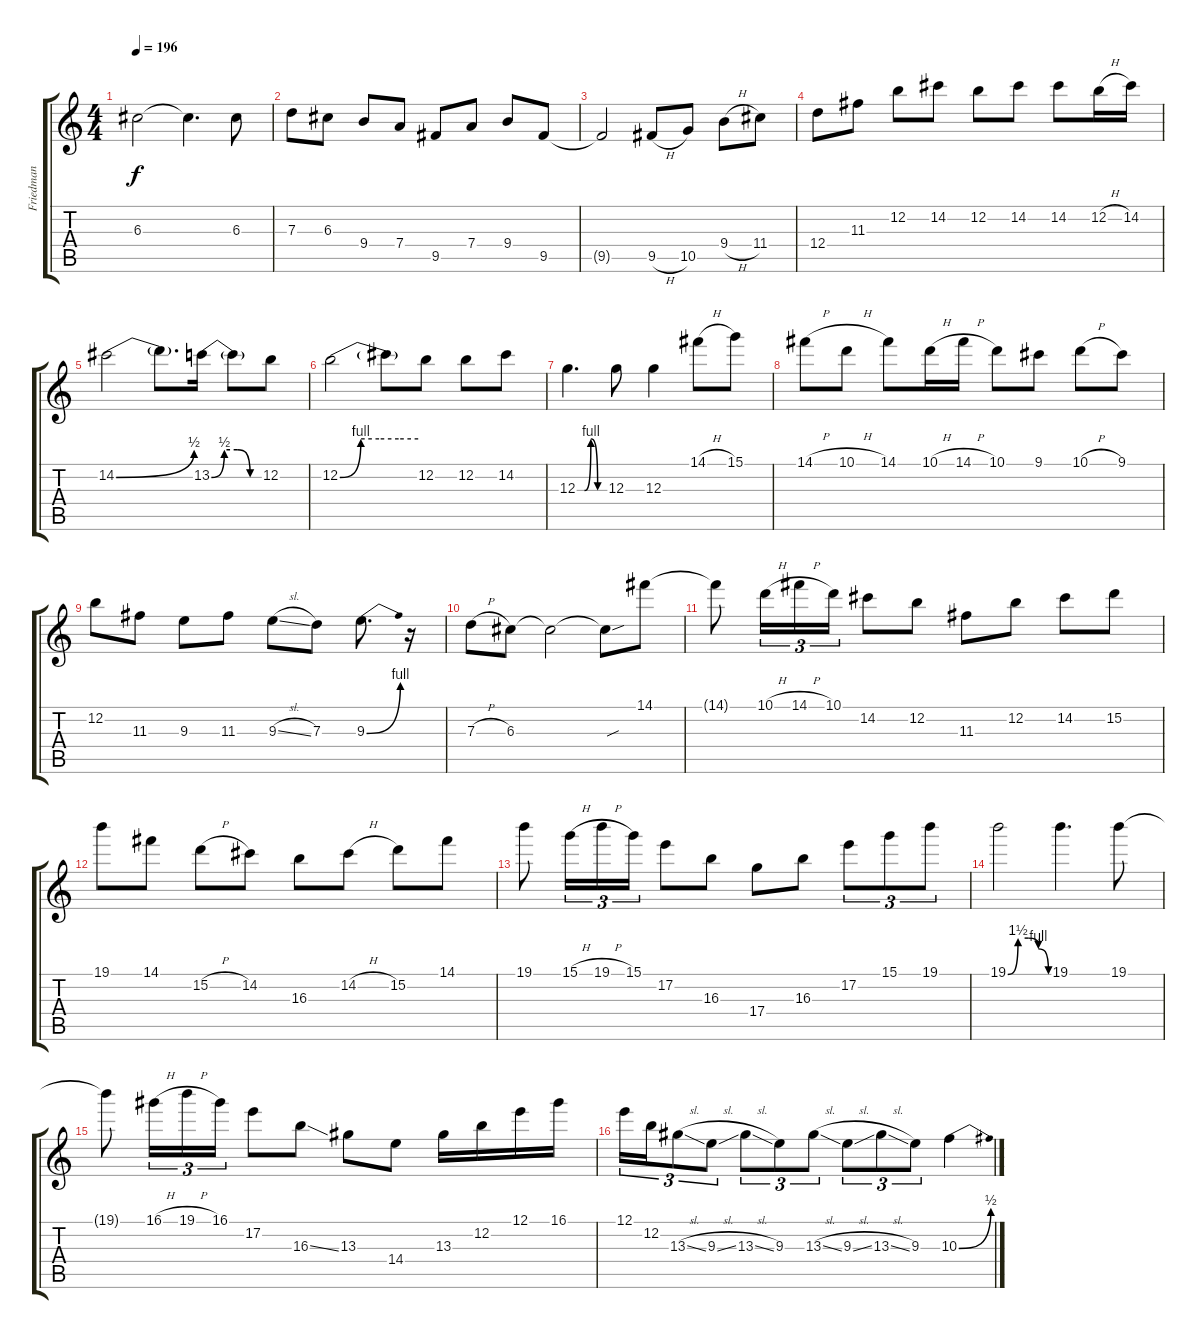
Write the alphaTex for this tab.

\track ("Friedman" "Friedman") {instrument overdrivenguitar}
\staff {score tabs}
\tuning (E4 B3 G3 D3 A2 E2) {hide}
\ts (4 4)
\tempo 196
\clef g2
\ks c
6.3.2{dy f} 6.3{t}.4{d} 6.3.8 |
7.3.8 6.3.8 9.4.8 7.4.8 9.5.8 7.4.8 9.4.8 9.5.8 |
9.5{t}.2 9.5{h}.8 10.5.8 9.4{h}.8 11.4.8 |
12.4.8 11.3.8 12.2.8 14.2.8 12.2.8 14.2.8 14.2.8 12.2{h}.16 14.2.16 |
14.2{be (bend 0 0 60 2)}.2 14.2{t}.8{d} 13.2{be (custom 0 0 15 2 30 2 45 0 60 0)}.16 13.2{t}.8 12.2.8 |
12.2{be (custom 0 0 16 4 30 4 45 4 60 4)}.2 12.2{t}.8 12.2.8 12.2.8 14.2.8 |
12.3{be (custom 0 0 16 0 30 4 45 0 60 0)}.4{d} 12.3.8 12.3.4 14.1{h}.8 15.1.8 |
14.1{h}.8 10.1{h}.8 14.1.8 10.1{h}.16 14.1{h}.16 10.1.8 9.1.8 10.1{h}.8 9.1.8 |
12.2.8 11.3.8 9.3.8 11.3.8 9.3{sl}.8 7.3.8 9.3{be (bend 0 0 60 4)}.8{d} r.16 |
7.3{h}.8 6.3.8 6.3{t}.2 6.3{sou t}.8 14.1.8 |
14.1{t}.8 10.1{h}.16{tu (3 2)} 14.1{h}.16{tu (3 2)} 10.1.16{tu (3 2)} 14.2.8 12.2.8 11.3.8 12.2.8 14.2.8 15.2.8 |
19.1.8 14.1.8 15.2{h}.8 14.2.8 16.3.8 14.2{h}.8 15.2.8 14.1.8 |
19.1.8 15.1{h}.16{tu (3 2)} 19.1{h}.16{tu (3 2)} 15.1.16{tu (3 2)} 17.2.8 16.3.8 17.4.8 16.3.8 17.2.8{tu (3 2)} 15.1.8{tu (3 2)} 19.1.8{tu (3 2)} |
19.1{be (custom 0 0 15 6 30 6 45 4 60 0)}.2 19.1.4{d} 19.1.8 |
19.1{t}.8 16.1{h}.16{tu (3 2)} 19.1{h}.16{tu (3 2)} 16.1.16{tu (3 2)} 17.2.8 16.3{ss}.8 13.3.8 14.4.8 13.3.16 12.2.16 12.1.16 16.1.16 |
12.1.16{tu (3 2)} 12.2.16{tu (3 2)} 13.3{sl}.8{tu (3 2)} 9.3{sl}.8{tu (3 2)} 13.3{sl}.8{tu (3 2)} 9.3.8{tu (3 2)} 13.3{sl}.8{tu (3 2)} 9.3{sl}.8{tu (3 2)} 13.3{sl}.8{tu (3 2)} 9.3.8{tu (3 2)} 10.3{be (bend 0 0 60 2)}.4
